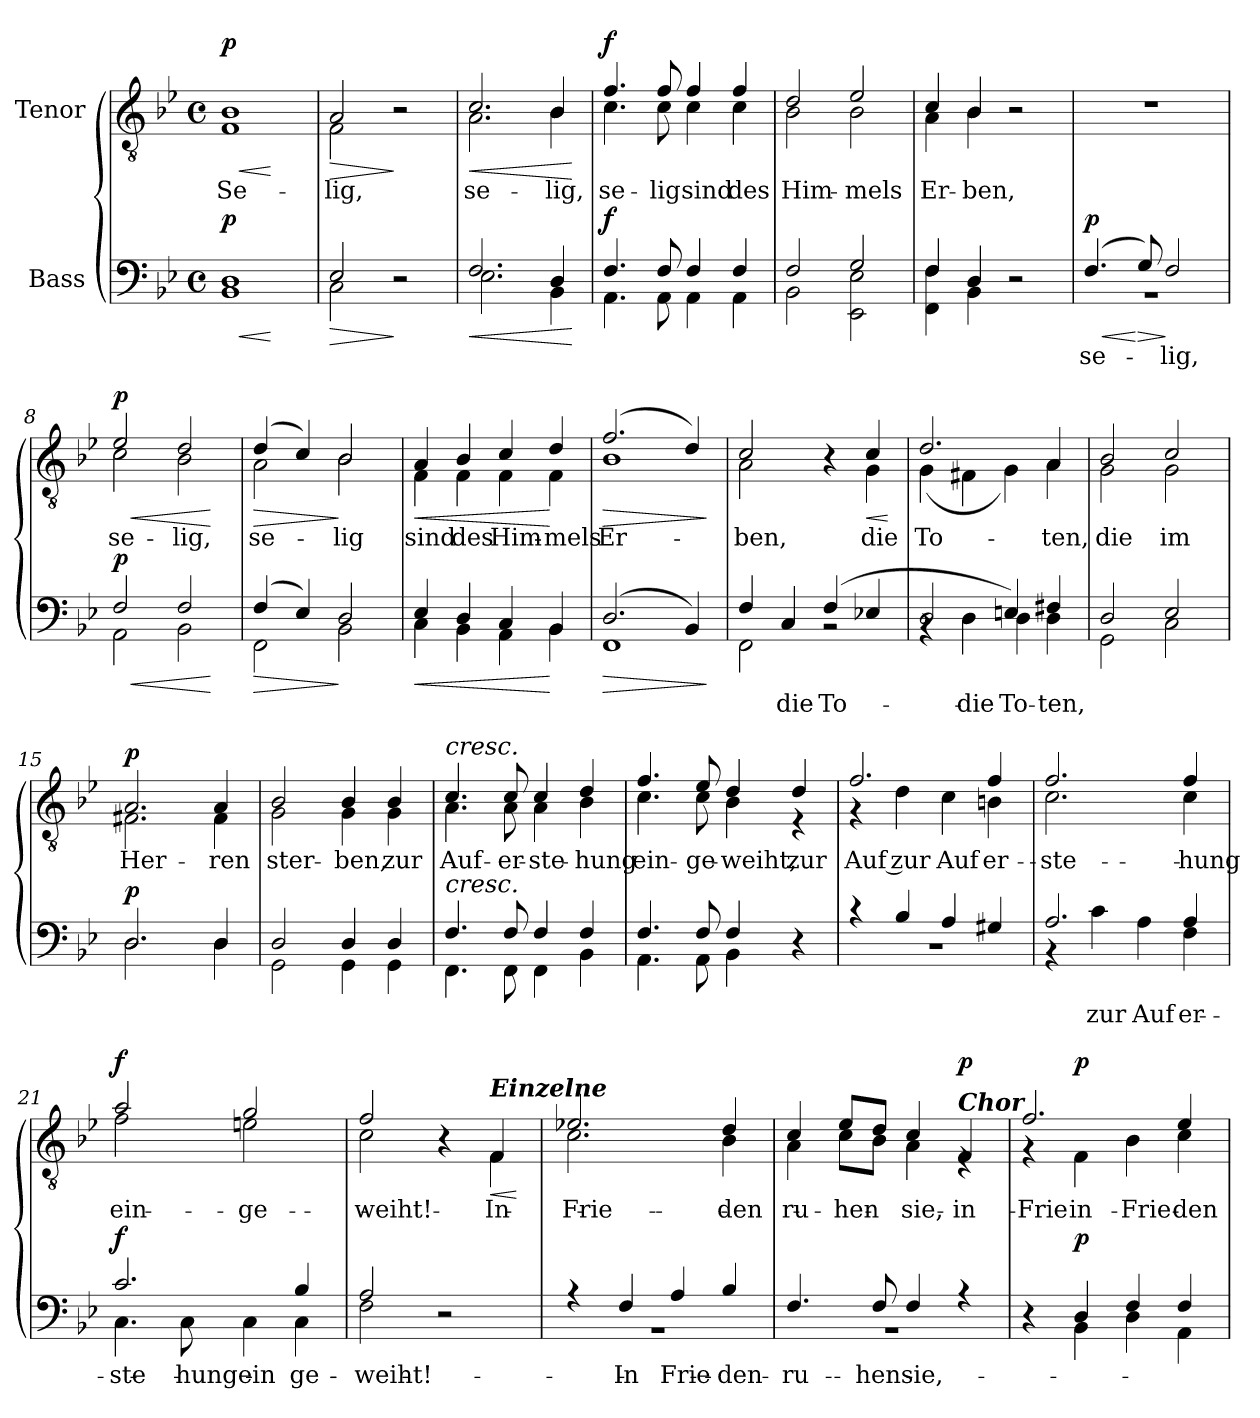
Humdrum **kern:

**kern	**text	**dynam	**kern	**text	**dynam
*part2	*part2	*part2	*part1	*part1	*part1
*staff2	*staff2	*staff2	*staff1	*staff1	*staff1
*I"Bass	*	*	*I"Tenor	*	*
*clefF4	*	*	*clefGv2	*	*
*k[b-e-]	*	*	*k[b-e-]	*	*
*M4/4	*	*	*M4/4	*	*
*met(c)	*	*	*met(c)	*	*
=1	=1	=1	=1	=1	=1
!	!	!	!LO:TX:a:B:t=Mäßig langsam	!	!
!	!	!LO:HP:b	!	!LO:LY:b	!LO:HP:b
*^	*	*	*^	*	*
!	!	!	!LO:DY:n=1:a	!	!	!	!LO:DY:n=1:a
1D	1BB-	.	< p	1B-	1F	Se-	< p
*v	*v	*	*	*	*	*	*
*	*	*	*v	*v	*	*
.	.	[	.	.	[
=2	=2	=2	=2	=2	=2
!	!	!LO:HP:b	!	!LO:LY:b	!LO:HP:b
*^	*	*	*^	*	*
2E-/	2C\	.	>	2A/	2F\	-lig,	>
2r	2ryy	.	]	2r	2ryy	.	]
=3	=3	=3	=3	=3	=3	=3	=3
!	!	!	!LO:HP:b	!	!	!LO:LY:b	!LO:HP:b
2.F/	2.E-\	.	<	2.c/	2.A\	se-	<
!	!	!	!	!	!	!LO:LY:b	!
4D/	4BB-\	.	.	4B-/	4B-\	-lig,	.
*v	*v	*	*	*	*	*	*
*	*	*	*v	*v	*	*
.	.	[	.	.	[
=4	=4	=4	=4	=4	=4
*^	*	*	*	*	*
!	!	!	!LO:DY:a	!	!LO:LY:b	!LO:DY:a
*	*	*	*	*^	*	*
4.F/	4.AA\	.	f	4.f/	4.c\	se-	f
!	!	!	!	!	!	!LO:LY:b	!
8F/	8AA\	.	.	8f/	8c\	-lig	.
!	!	!	!	!	!	!LO:LY:b	!
4F/	4AA\	.	.	4f/	4c\	sind	.
!	!	!	!	!	!	!LO:LY:b	!
4F/	4AA\	.	.	4f/	4c\	des	.
=5	=5	=5	=5	=5	=5	=5	=5
!	!	!	!	!	!	!LO:LY:b	!
2F/	2BB-\	.	.	2d/	2B-\	Him-	.
!	!	!	!	!	!	!LO:LY:b	!
2G/	2EE-\ 2E-!\	.	.	2e-/	2B-\	-mels	.
=6	=6	=6	=6	=6	=6	=6	=6
!	!	!	!	!	!	!LO:LY:b	!
4F/	4FF\ 4F\	.	.	4c/	4A\	Er-	.
!	!	!	!	!	!	!LO:LY:b	!
4D/	4BB-\	.	.	4B-/	4B-\	-ben,	.
2r	2ryy	.	.	2r	2ryy	.	.
=7	=7	=7	=7	=7	=7	=7	=7
!	!	!LO:LY:b	!LO:HP:b	!	!	!	!
!	!	!	!LO:DY:n=1:a	!	!	!	!
*	*	*	*	*v	*v	*	*
(4.F/	1r	se-	< p	1r	.	.
!	!	!	!LO:HP:n=1:b	!	!	!
8G/)	.	.	[ >	.	.	.
!	!	!LO:LY:b	!	!	!	!
2F/	.	lig,	]	.	.	.
!!LO:LB:g=z
=8	=8	=8	=8	=8	=8	=8
!	!	!	!LO:HP:b	!	!LO:LY:b	!LO:HP:b
*	*	*	*	*^	*	*
!	!	!	!LO:DY:n=1:a	!	!	!	!LO:DY:n=1:a
2F/	2AA\	.	< p	2e-/	2c\	se-	< p
!	!	!	!	!	!	!LO:LY:b	!
2F/	2BB-\	.	.	2d/	2B-\	-lig,	.
*v	*v	*	*	*	*	*	*
*	*	*	*v	*v	*	*
.	.	[	.	.	[
=9	=9	=9	=9	=9	=9
!	!	!LO:HP:b	!	!LO:LY:b	!LO:HP:b
*^	*	*	*^	*	*
(4F/	2FF\	.	>	(4d/	2A\	se-	>
4E-/)	.	.	.	4c/)	.	.	.
!	!	!	!	!	!	!LO:LY:b	!
2D/	2BB-\	.	]	2B-/	2B-\	-lig	]
=10	=10	=10	=10	=10	=10	=10	=10
!	!	!	!LO:HP:b	!	!	!LO:LY:b	!LO:HP:b
4E-/	4C\	.	<	4A/	4F\	sind	<
!	!	!	!	!	!	!LO:LY:b	!
4D/	4BB-\	.	.	4B-/	4F\	des	.
!	!	!	!	!	!	!LO:LY:b	!
4C/	4AA\	.	.	4c/	4F\	Him-	.
!	!	!	!	!	!	!LO:LY:b	!
4BB-/	4BB-\	.	[	4d/	4F\	-mels	[
=11	=11	=11	=11	=11	=11	=11	=11
!	!	!	!LO:HP:b	!	!	!LO:LY:b	!LO:HP:b
(2.D/	1FF	.	>	(2.f/	1B-	Er-	>
4BB-/)	.	.	.	4d/)	.	.	.
*v	*v	*	*	*	*	*	*
*	*	*	*v	*v	*	*
.	.	]	.	.	]
=12	=12	=12	=12	=12	=12
*^	*	*	*	*	*
!	!	!	!	!	!LO:LY:b	!
*	*	*	*	*^	*	*
4F/	2FF\	.	.	2c/	2A\	-ben,	.
!	!	!LO:LY:b	!	!	!	!	!
4C/	.	die	.	.	.	.	.
!	!	!LO:LY:b	!	!	!	!	!
(4F/	2rBB	To-	.	4r	4ryy	.	.
!	!	!	!	!	!	!LO:LY:b	!LO:HP:b
4E-X/	.	.	.	4c/	4G\	die	<
*v	*v	*	*	*	*	*	*
*	*	*	*v	*v	*	*
.	.	.	.	.	[
=13	=13	=13	=13	=13	=13
*^	*	*	*	*	*
!	!	!	!	!	!LO:LY:b	!
*	*	*	*	*^	*	*
2D/	4rBB	.	.	2.d/	(4G\	To-	.
!	!	!LO:LY:b	!	!	!	!	!
.	4D\	die	.	.	4F#X\	.	.
!	!	!LO:LY:b	!	!	!	!	!
4En/)	4D\	To-	.	.	4G\)	.	.
!	!	!LO:LY:b	!	!	!	!	!
!	!	!LO:LY:b	!	!	!	!LO:LY:b	!
4F#X/	4D\	-ten,	.	4A/	4A\	-ten,	.
!!LO:LB:g=z	!!
=14	=14	=14	=14	=14	=14	=14	=14
!	!	!	!	!	!	!LO:LY:b	!
2D/	2GG\	.	.	2B-/	2G\	die	.
!	!	!	!	!	!	!LO:LY:b	!
2E-/	2C\	.	.	2c/	2G\	im	.
=15	=15	=15	=15	=15	=15	=15	=15
!	!	!	!LO:DY:a	!	!	!LO:LY:b	!LO:DY:a
2.D/	2.D\	.	p	2.A/	2.F#X\	Her-	p
!	!	!	!	!	!	!LO:LY:b	!
4D/	4D\	.	.	4A/	4F#\	-ren	.
=16	=16	=16	=16	=16	=16	=16	=16
!	!	!	!	!	!	!LO:LY:b	!
2D/	2GG\	.	.	2B-/	2G\	ster-	.
!	!	!	!	!	!	!LO:LY:b	!
4D/	4GG\	.	.	4B-/	4G\	-ben,	.
!	!	!	!	!	!	!LO:LY:b	!
4D/	4GG\	.	.	4B-/	4G\	zur	.
=17	=17	=17	=17	=17	=17	=17	=17
!	!	!	!	!LO:TX:a:i:t=cresc.	!	!	!
!LO:TX:a:i:t=cresc.	!	!	!	!	!	!	!
!	!	!	!	!	!	!LO:LY:b	!
4.F/	4.FF\	.	.	4.c/	4.A\	Auf-	.
!	!	!	!	!	!	!LO:LY:b	!
8F/	8FF\	.	.	8c/	8A\	-er-	.
!	!	!	!	!	!	!LO:LY:b	!
4F/	4FF\	.	.	4c/	4A\	-ste-	.
!	!	!	!	!	!	!LO:LY:b	!
4F/	4BB-\	.	.	4d/	4B-\	-hung	.
=18	=18	=18	=18	=18	=18	=18	=18
!	!	!	!	!	!	!LO:LY:b	!
4.F/	4.AA\	.	.	4.f/	4.c\	ein-	.
!	!	!	!	!	!	!LO:LY:b	!
8F/	8AA\	.	.	8e-/	8c\	-ge-	.
!	!	!	!	!	!	!LO:LY:b	!
4F/	4BB-\	.	.	4d/	4B-\	-weiht,	.
!	!	!	!	!	!	!LO:LY:b	!LO:DY:a
4r	4ryy	.	.	4d/	4r	zur	other-dynamics
=19	=19	=19	=19	=19	=19	=19	=19
!	!	!	!	!	!	!LO:LY:b	!
4r	1r	.	.	2.f/	4r	Auf --	.
!	!	!	!LO:DY:a	!	!	!LO:LY:b	!LO:DY:b
4B-/	.	.	other-dynamics	.	4d\	zur	other-dynamics
!	!	!	!	!	!	!LO:LY:b	!
4A/	.	.	.	.	4c\	Auf-	.
!	!	!	!	!	!	!LO:LY:b	!
!	!	!	!	!	!	!LO:LY:b	!
4G#X/	.	.	.	4f/	4Bn\	-er-	.
!!LO:LB:g=z	!!
=20	=20	=20	=20	=20	=20	=20	=20
!	!	!	!	!	!	!LO:LY:b	!
!	!	!	!	!	!	!LO:LY:b	!
2.A/	4r	.	.	2.f/	2.c\	-ste-	.
!	!	!LO:LY:b	!LO:DY:a	!	!	!	!
.	4c\	zur	other-dynamics	.	.	.	.
!	!	!LO:LY:b	!	!	!	!	!
.	4A\	Auf-	.	.	.	.	.
!	!	!LO:LY:b	!	!	!	!LO:LY:b	!
!	!	!	!	!	!	!LO:LY:b	!
4A/	4F\	-er-	.	4f/	4c\	-hung	.
=21	=21	=21	=21	=21	=21	=21	=21
!	!	!LO:LY:b	!	!	!	!	!
!	!	!LO:LY:b	!LO:DY:a	!	!	!LO:LY:b	!LO:DY:a
2.c/	4.C\	-ste-	f	2a/	2f\	ein-	f
!	!	!LO:LY:b	!	!	!	!	!
.	8C\	-hung	.	.	.	.	.
!	!	!LO:LY:b	!	!	!	!LO:LY:b	!
.	4C\	ein-	.	2g/	2en\	-ge-	.
!	!	!LO:LY:b	!	!	!	!	!
!	!	!LO:LY:b	!	!	!	!	!
4B-/	4C\	-ge-	.	.	.	.	.
=22	=22	=22	=22	=22	=22	=22	=22
!	!	!LO:LY:b	!	!	!	!	!
!	!	!LO:LY:b	!	!	!	!LO:LY:b	!
2A/	2F\	-weiht!	.	2f/	2c\	-weiht!	.
2r	2ryy	.	.	4r	4ryy	.	.
!	!	!	!	!LO:TX:a:Bi:t=Einzelne	!	!	!
!	!	!	!	!	!	!LO:LY:b	!LO:HP:b
.	.	.	.	4F/	4F\	In	<
*v	*v	*	*	*	*	*	*
*	*	*	*v	*v	*	*
.	.	.	.	.	[
=23	=23	=23	=23	=23	=23
*^	*	*	*	*	*
!	!	!	!	!	!LO:LY:b	!
*	*	*	*	*^	*	*
4r	1r	.	.	2.e-X/	2.c\	Frie-	.
!	!	!LO:LY:b	!	!	!	!	!
4F/	.	In	.	.	.	.	.
!	!	!LO:LY:b	!	!	!	!	!
4A/	.	Frie-	.	.	.	.	.
!	!	!LO:LY:b	!	!	!	!LO:LY:b	!
4B-/	.	-den	.	4d/	4B-\	-den	.
=24	=24	=24	=24	=24	=24	=24	=24
!	!	!LO:LY:b	!	!	!	!LO:LY:b	!
4.F/	1r	ru-	.	4c/	4A\	ru-	.
!	!	!	!	!	!	!LO:LY:b	!
.	.	.	.	8e-/L	8c\L	-hen	.
!	!	!LO:LY:b	!	!	!	!	!
8F/	.	-hen	.	8d/J	8B-\J	.	.
!	!	!LO:LY:b	!	!	!	!LO:LY:b	!
4F/	.	sie,	.	4c/	4A\	sie,	.
!	!	!	!	!LO:TX:a:Bi:t=Chor	!	!	!
!	!	!	!	!	!	!LO:LY:b	!LO:DY:a
4r	.	.	.	4F/	4rE	in	p
!!LO:PB:g=z	!!
=25	=25	=25	=25	=25	=25	=25	=25
!	!	!	!	!	!	!LO:LY:b	!
4r	4ryy	.	.	2.f/	4rG	Frie-	.
!	!	!	!LO:DY:a	!	!	!LO:LY:b	!LO:DY:b
4D/	4BB-\	.	p	.	4F\	in	p
!	!	!	!	!	!	!LO:LY:b	!
4F/	4D\	.	.	.	4B-\	Frie-	.
!	!	!	!	!	!	!LO:LY:b	!
!	!	!	!	!	!	!LO:LY:b	!
4F/	4AA\	.	.	4e-/	4c\	-den	.
*v	*v	*	*	*	*	*	*
*	*	*	*v	*v	*	*
=	=	=	=	=	=
*-	*-	*-	*-	*-	*-
